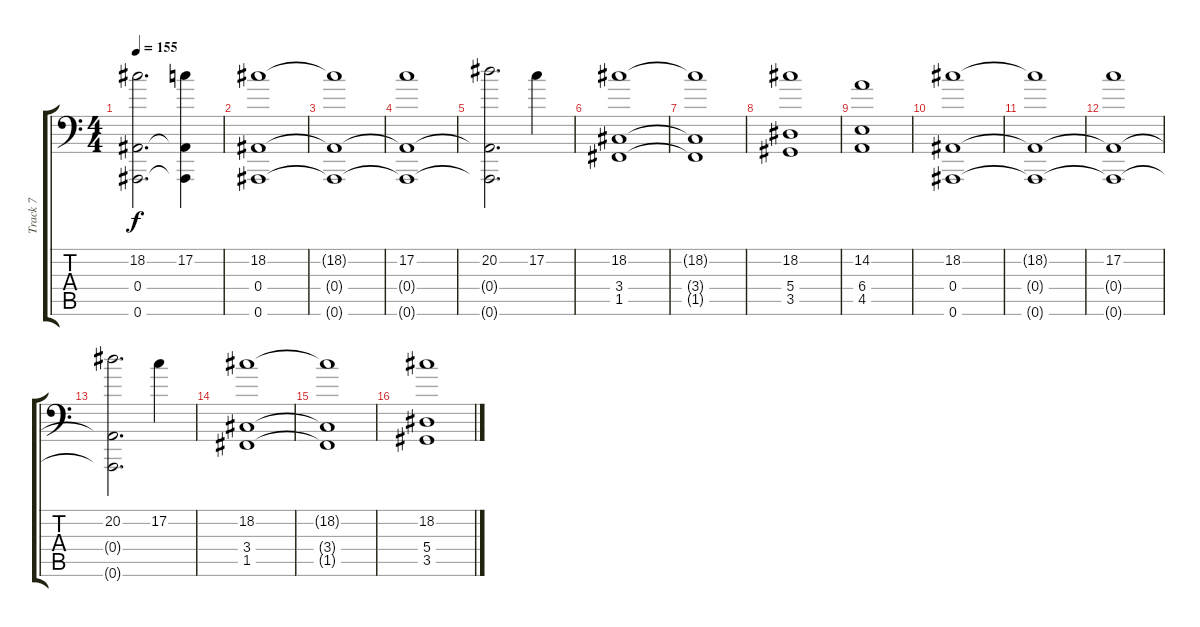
\track ("Track 7" "Track 7") {instrument choiraahs}
\staff {score tabs}
\tuning (C4 G3 Eb3 Bb2 F2 Bb1) {hide}
\ts (4 4)
\tempo 155
\clef f4
\ks c
(18.2 0.4 0.6).2{d dy f} (17.2 0.4{t} 0.6{t}).4 |
(18.2 0.4 0.6).1 |
(18.2{t} 0.4{t} 0.6{t}).1 |
(17.2 0.4{t} 0.6{t}).1 |
(20.2 0.4{t} 0.6{t}).2{d} 17.2.4 |
(18.2 3.4 1.5).1 |
(18.2{t} 3.4{t} 1.5{t}).1 |
(18.2 5.4 3.5).1 |
(14.2 6.4 4.5).1 |
(18.2 0.4 0.6).1 |
(18.2{t} 0.4{t} 0.6{t}).1 |
(17.2 0.4{t} 0.6{t}).1 |
(20.2 0.4{t} 0.6{t}).2{d} 17.2.4 |
(18.2 3.4 1.5).1 |
(18.2{t} 3.4{t} 1.5{t}).1 |
(18.2 5.4 3.5).1
